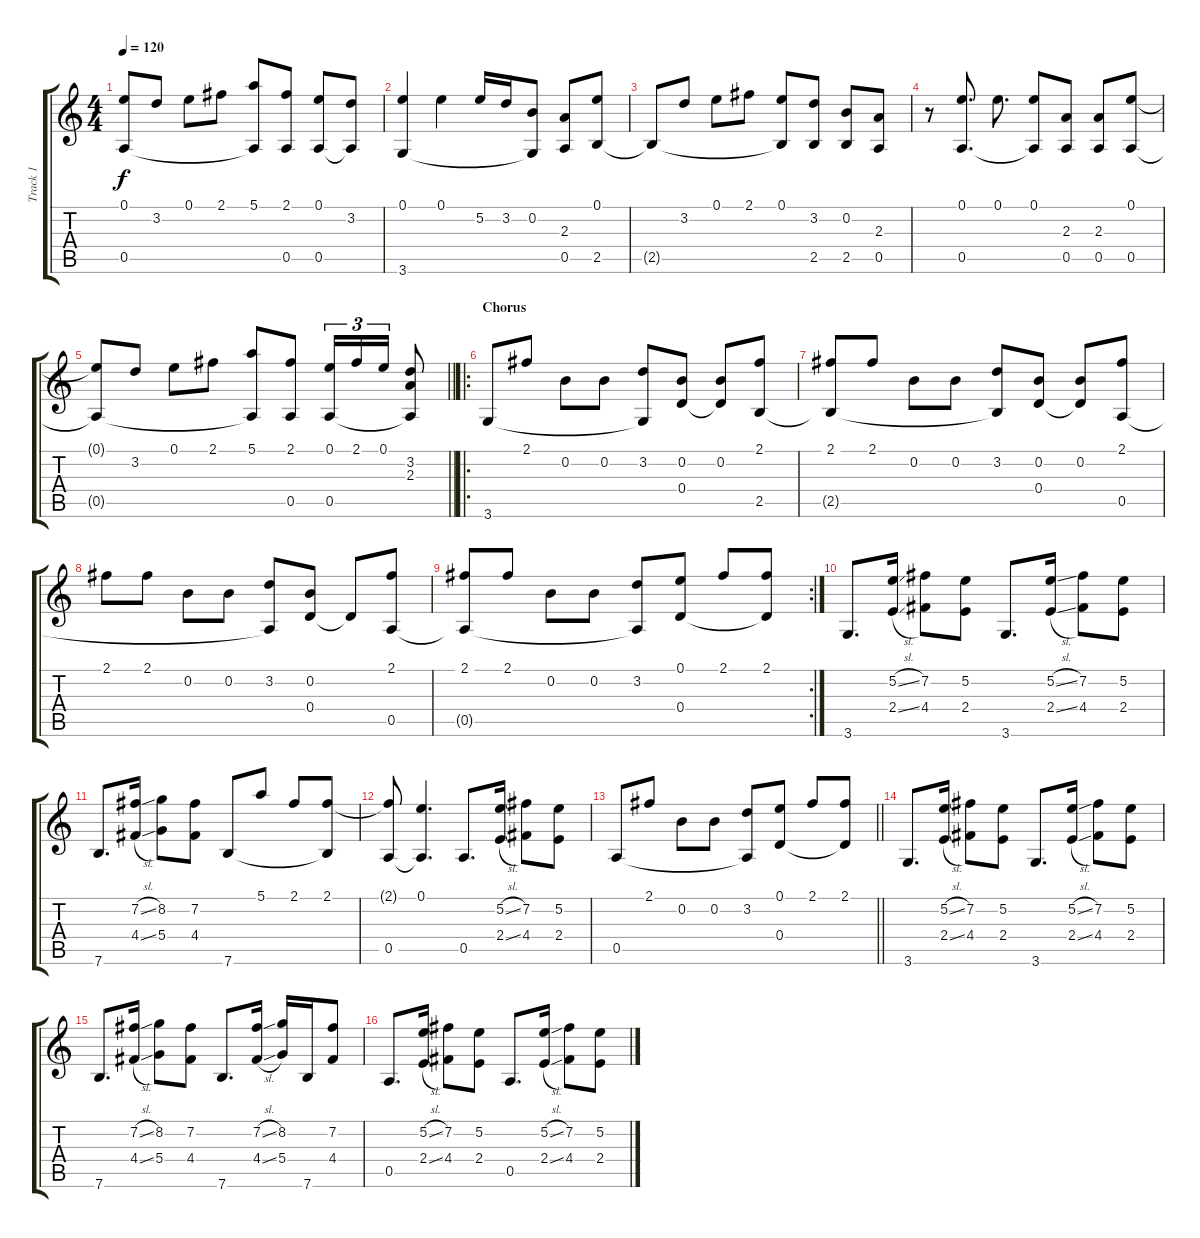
\track ("Track 1" "Track 1") {instrument acousticguitarsteel}
\staff {score tabs}
\tuning (E4 B3 G3 D3 A2 E2) {hide}
\ts (4 4)
\tempo 120
\clef g2
\ks c
(0.1{t} 0.5{t}).8{dy f} 3.2.8 0.1.8 2.1.8 (5.1 0.5{t}).8 (2.1 0.5).8 (0.1 0.5).8 (3.2 0.5{t}).8 |
(0.1 3.6).4 0.1.4 5.2.16 3.2.16 (0.2 3.6{t}).8 (2.3 0.5).8 (0.1 2.5).8 |
2.5{t}.8 3.2.8 0.1.8 2.1.8 (0.1 2.5{t}).8 (3.2 2.5).8 (0.2 2.5).8 (2.3 0.5).8 |
r.8 (0.1 0.5).8{d} 0.1.8{d} (0.1 0.5{t}).8 (2.3 0.5).8 (2.3 0.5).8 (0.1 0.5).8 |
\barLineRight lightlight
(0.1{t} 0.5{t}).8 3.2.8 0.1.8 2.1.8 (5.1 0.5{t}).8 (2.1 0.5).8 (0.1 0.5).16{tu (3 2)} 2.1.16{tu (3 2)} 0.1.16{tu (3 2)} (3.2 2.3 0.5{t}).8 |
\ro
\section ("" "Chorus")
3.6.8 2.1.8 0.2.8 0.2.8 (3.2 3.6{t}).8 (0.2 0.4).8 (0.2 0.4{t}).8 (2.1 2.5).8 |
(2.1 2.5{t}).8 2.1.8 0.2.8 0.2.8 (3.2 2.5{t}).8 (0.2 0.4).8 (0.2 0.4{t}).8 (2.1 0.5).8 |
2.1.8 2.1.8 0.2.8 0.2.8 (3.2 0.5{t}).8 (0.2 0.4).8 0.4{t}.8 (2.1 0.5).8 |
\rc 2
(2.1 0.5{t}).8 2.1.8 0.2.8 0.2.8 (3.2 0.5{t}).8 (0.1 0.4).8 2.1.8 (2.1 0.4{t}).8 |
3.6.8{d} (5.2{sl} 2.4{sl}).16 (7.2 4.4).8 (5.2 2.4).8 3.6.8{d} (5.2{sl} 2.4{sl}).16 (7.2 4.4).8 (5.2 2.4).8 |
7.6.8{d} (7.2{sl} 4.4{sl}).16 (8.2 5.4).8 (7.2 4.4).8 7.6.8 5.1.8 2.1.8 (2.1 7.6{t}).8 |
(2.1{t} 0.5).8 (0.1 0.5{t}).4{d} 0.5.8{d} (5.2{sl} 2.4{sl}).16 (7.2 4.4).8 (5.2 2.4).8 |
\barLineRight lightlight
0.5.8 2.1.8 0.2.8 0.2.8 (3.2 0.5{t}).8 (0.1 0.4).8 2.1.8 (2.1 0.4{t}).8 |
3.6.8{d} (5.2{sl} 2.4{sl}).16 (7.2 4.4).8 (5.2 2.4).8 3.6.8{d} (5.2{sl} 2.4{sl}).16 (7.2 4.4).8 (5.2 2.4).8 |
7.6.8{d} (7.2{sl} 4.4{sl}).16 (8.2 5.4).8 (7.2 4.4).8 7.6.8{d} (7.2{sl} 4.4{sl}).16 (8.2 5.4).16 7.6.16 (7.2 4.4).8 |
0.5.8{d} (5.2{sl} 2.4{sl}).16 (7.2 4.4).8 (5.2 2.4).8 0.5.8{d} (5.2{sl} 2.4{sl}).16 (7.2 4.4).8 (5.2 2.4).8
